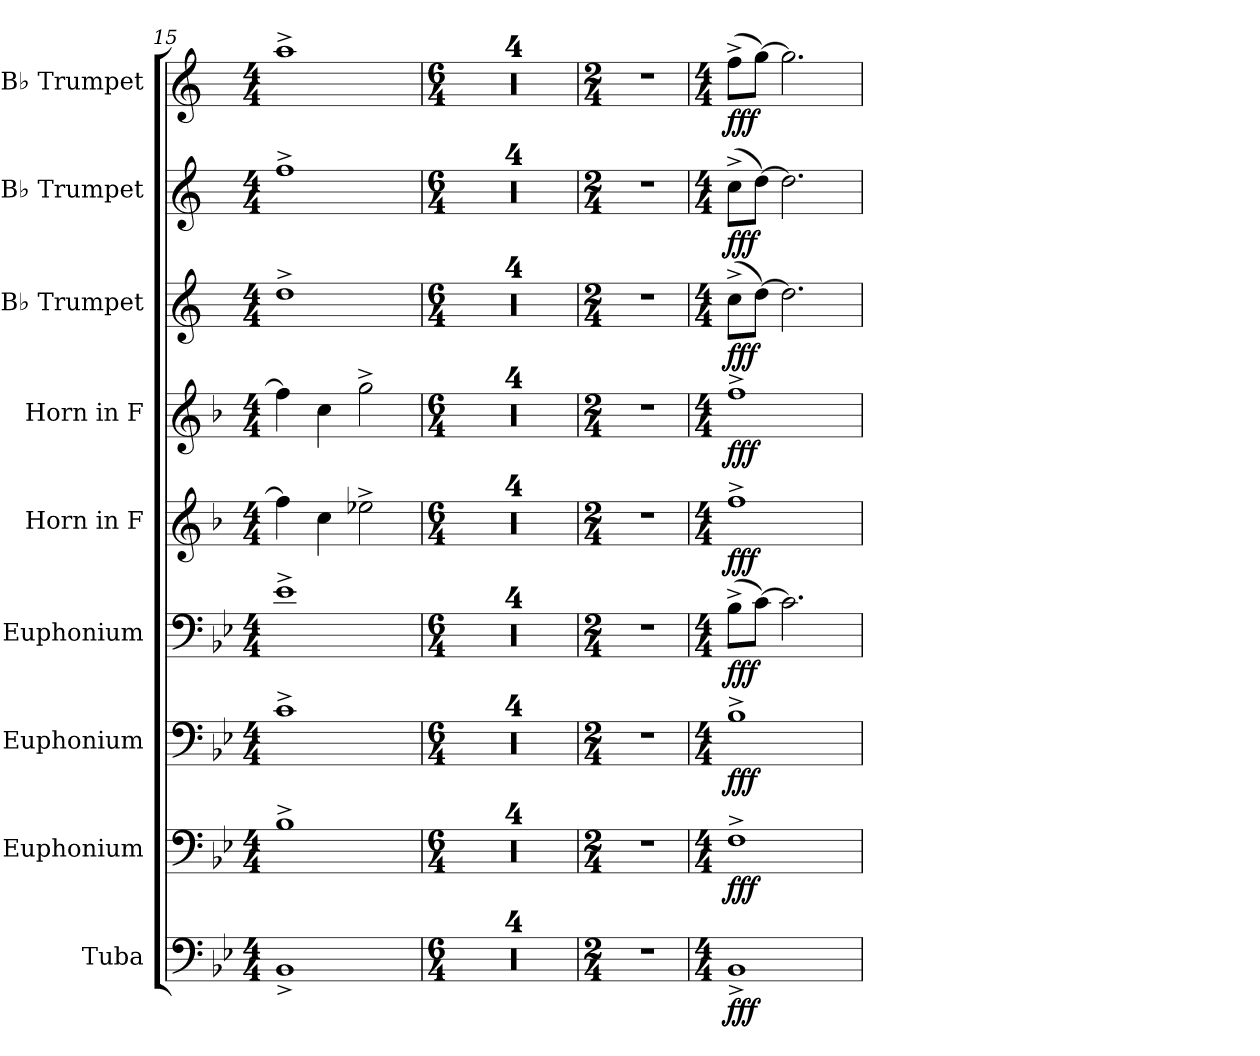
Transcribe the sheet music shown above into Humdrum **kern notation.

**kern	**dynam	**kern	**dynam	**kern	**dynam	**kern	**dynam	**kern	**dynam	**kern	**dynam	**kern	**dynam	**kern	**dynam	**kern	**dynam
*part9	*part9	*part8	*part8	*part7	*part7	*part6	*part6	*part5	*part5	*part4	*part4	*part3	*part3	*part2	*part2	*part1	*part1
*staff9	*staff9	*staff8	*staff8	*staff7	*staff7	*staff6	*staff6	*staff5	*staff5	*staff4	*staff4	*staff3	*staff3	*staff2	*staff2	*staff1	*staff1
*I"Tuba	*	*I"Euphonium	*	*I"Euphonium	*	*I"Euphonium	*	*I"Horn in F	*	*I"Horn in F	*	*I"B♭ Trumpet	*	*I"B♭ Trumpet	*	*I"B♭ Trumpet	*
*I'Tba.	*	*I'Euph.	*	*I'Euph.	*	*I'Euph.	*	*	*	*	*	*I'B♭ Tpt.	*	*I'B♭ Tpt.	*	*I'B♭ Tpt.	*
!!LO:PB:g=z
*clefF4	*	*clefF4	*	*clefF4	*	*clefF4	*	*clefG2	*	*clefG2	*	*clefG2	*	*clefG2	*	*clefG2	*
*	*	*	*	*	*	*	*	*ITrd4c7	*	*ITrd4c7	*	*ITrd1c2	*	*ITrd1c2	*	*ITrd1c2	*
*k[b-e-]	*	*k[b-e-]	*	*k[b-e-]	*	*k[b-e-]	*	*k[b-e-]	*	*k[b-e-]	*	*k[b-e-]	*	*k[b-e-]	*	*k[b-e-]	*
*M4/4	*	*M4/4	*	*M4/4	*	*M4/4	*	*M4/4	*	*M4/4	*	*M4/4	*	*M4/4	*	*M4/4	*
=15	=15	=15	=15	=15	=15	=15	=15	=15	=15	=15	=15	=15	=15	=15	=15	=15	=15
1BB-^	.	1B-^	.	1c^	.	1e-^	.	4b-\]	.	4b-\]	.	1cc^	.	1ee-^	.	1gg^	.
.	.	.	.	.	.	.	.	4f\	.	4f\	.	.	.	.	.	.	.
.	.	.	.	.	.	.	.	2a-X^\	.	2cc^\	.	.	.	.	.	.	.
=16	=16	=16	=16	=16	=16	=16	=16	=16	=16	=16	=16	=16	=16	=16	=16	=16	=16
*M6/4	*	*M6/4	*	*M6/4	*	*M6/4	*	*M6/4	*	*M6/4	*	*M6/4	*	*M6/4	*	*M6/4	*
*	*	*	*	*	*	*	*	*	*	*	*	*	*	*	*	*MM189	*
1.r	.	1.r	.	1.r	.	1.r	.	1.r	.	1.r	.	1.r	.	1.r	.	1.r	.
=17	=17	=17	=17	=17	=17	=17	=17	=17	=17	=17	=17	=17	=17	=17	=17	=17	=17
1.r	.	1.r	.	1.r	.	1.r	.	1.r	.	1.r	.	1.r	.	1.r	.	1.r	.
=18	=18	=18	=18	=18	=18	=18	=18	=18	=18	=18	=18	=18	=18	=18	=18	=18	=18
1.r	.	1.r	.	1.r	.	1.r	.	1.r	.	1.r	.	1.r	.	1.r	.	1.r	.
=19	=19	=19	=19	=19	=19	=19	=19	=19	=19	=19	=19	=19	=19	=19	=19	=19	=19
1.r	.	1.r	.	1.r	.	1.r	.	1.r	.	1.r	.	1.r	.	1.r	.	1.r	.
=20	=20	=20	=20	=20	=20	=20	=20	=20	=20	=20	=20	=20	=20	=20	=20	=20	=20
*M2/4	*	*M2/4	*	*M2/4	*	*M2/4	*	*M2/4	*	*M2/4	*	*M2/4	*	*M2/4	*	*M2/4	*
2r	.	2r	.	2r	.	2r	.	2r	.	2r	.	2r	.	2r	.	2r	.
=21	=21	=21	=21	=21	=21	=21	=21	=21	=21	=21	=21	=21	=21	=21	=21	=21	=21
*M4/4	*	*M4/4	*	*M4/4	*	*M4/4	*	*M4/4	*	*M4/4	*	*M4/4	*	*M4/4	*	*M4/4	*
*	*	*	*	*	*	*	*	*	*	*	*	*	*	*	*	*MM126	*
!	!LO:DY:b	!	!LO:DY:b	!	!LO:DY:b	!	!LO:DY:b	!	!LO:DY:b	!	!LO:DY:b	!	!LO:DY:b	!	!LO:DY:b	!	!LO:DY:b
1BB-^	fff	1F^	fff	1B-^	fff	(8B-^\L	fff	1b-^	fff	1b-^	fff	(8b-^\L	fff	(8b-^\L	fff	(8ee-^\L	fff
.	.	.	.	.	.	[8c\J)	.	.	.	.	.	[8cc\J)	.	[8cc\J)	.	[8ff\J)	.
.	.	.	.	.	.	2.c\]	.	.	.	.	.	2.cc\]	.	2.cc\]	.	2.ff\]	.
=	=	=	=	=	=	=	=	=	=	=	=	=	=	=	=	=	=
*-	*-	*-	*-	*-	*-	*-	*-	*-	*-	*-	*-	*-	*-	*-	*-	*-	*-
